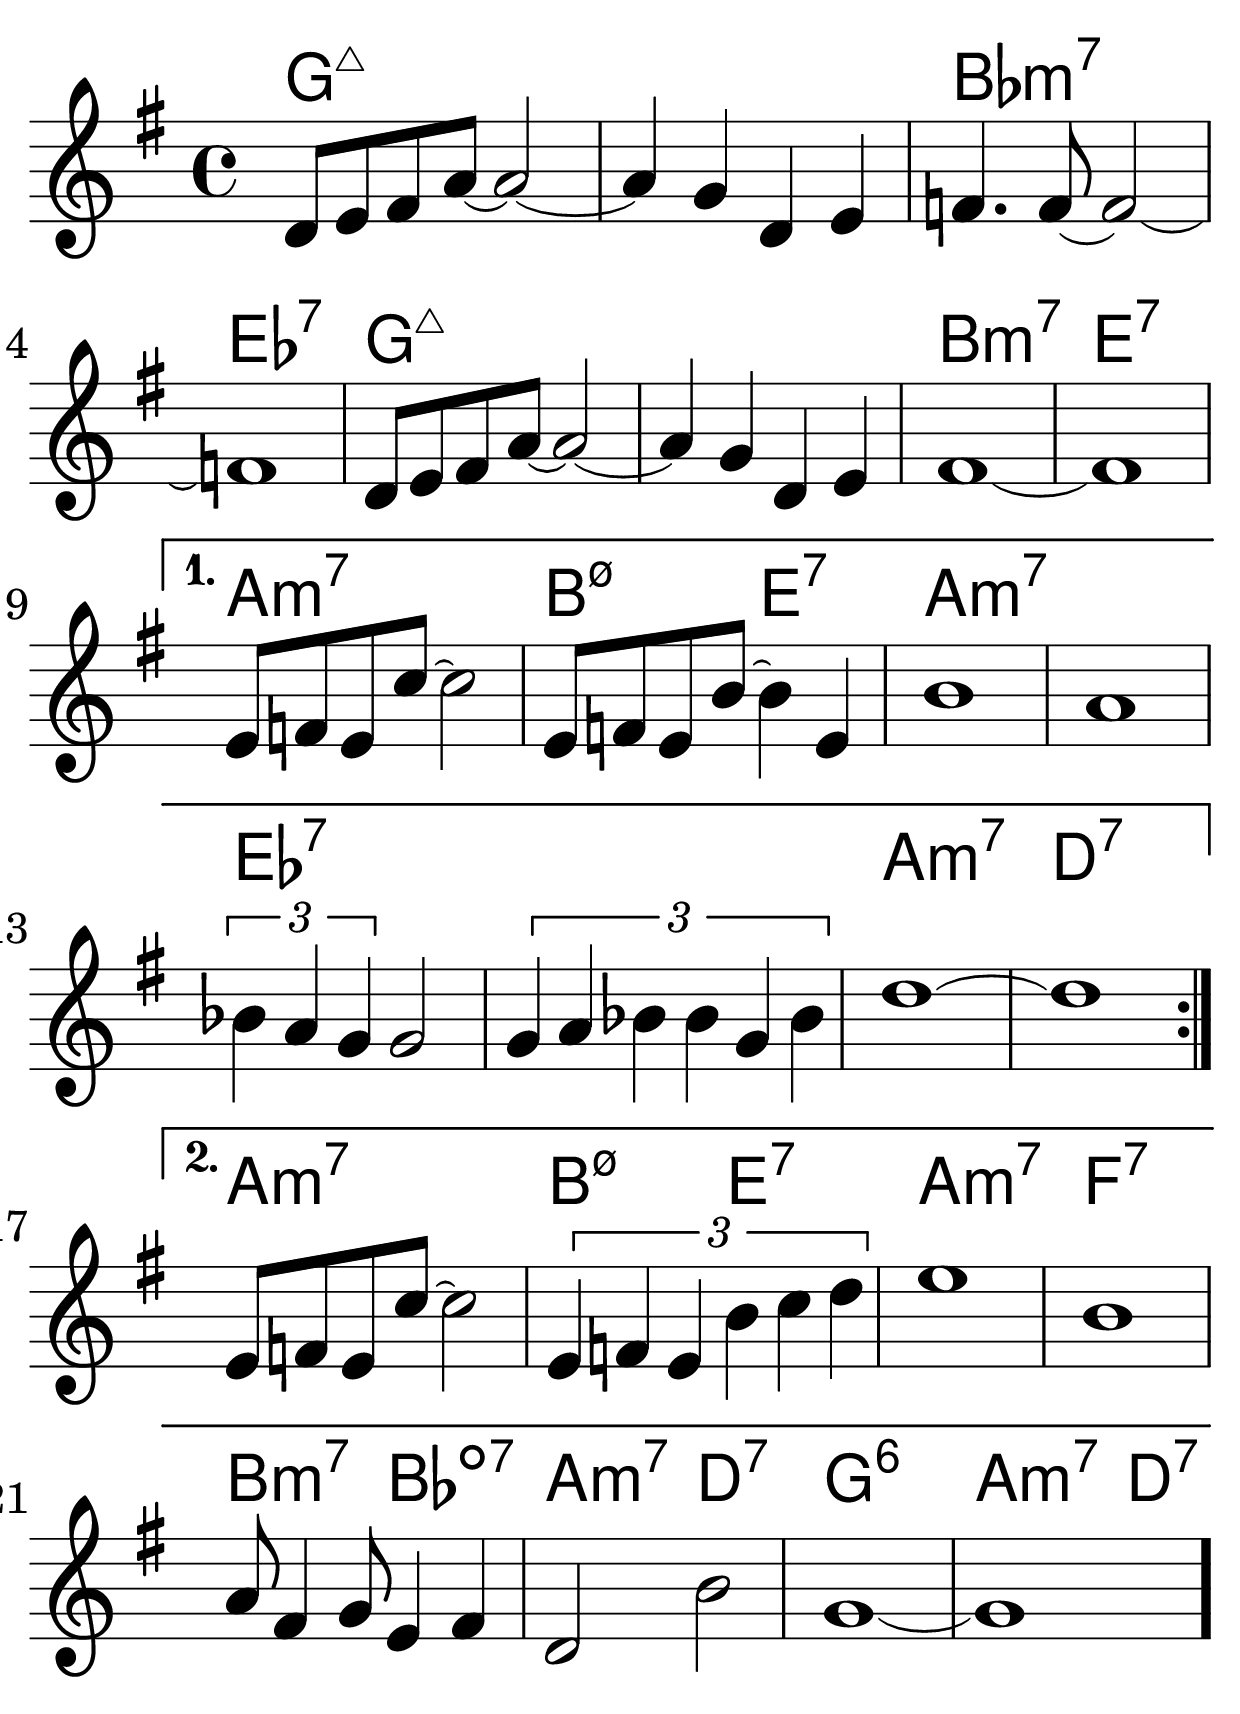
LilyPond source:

\version "2.24.1"

\include "page.ly"
\include "swing.ly"

\header {
  title = "Out of Nowhere"
  composer = "Johnny Green"
}

% NOTE: See `https://music.stackexchange.com/questions/113428/midi-count-in-with-lilypond`.
% NOTE: See `https://lilypond.org/doc/v2.23/Documentation/notation/enhancing-midi-output`.

global = {
  \time 4/4
  \key g \major
}

count_in = \new DrumStaff {
  \global
  \drummode
  {
    cl4 cl  cl  cl  |
  }
}

music = \new Staff \with { midiInstrument = "muted trumpet" } {
  \global
  \clef treble
  \relative c'
  \repeat volta 2
  {
    % ------+-------|-------+-------|-------+-------|-------+-------|
    d8      e       fis     a ~     a2 ~                            |
    a4              g               d               e               |
    f4.                     f8 ~    f2~                             |
    f1                                                              |
    d8      e       fis     a ~     a2 ~                            |
    a4              g               d               e               |
    fis1 ~                                                          |
    fis1                                                            |
    \alternative {
      \volta 1 {
        % ------+-------|-------+-------|-------+-------|-------+-------|
        e8      f       e       c' ~    c2                              |
        e,8     f       e       b' ~    b4              e,              |
        b'1                                                             |
        a1                                                              |
        \tuplet 3/2 { bes4 a g }        g2                              |
        \tuplet 3/2 { g4 a bes bes g bes }                              |
        d1 ~                                                            |
        d1                                                              |
      }
      \volta 2 {
        % ------+-------|-------+-------|-------+-------|-------+-------|
        e,8     f       e       c' ~    c2                              |
        \tuplet 3/2 { e,4 f e b' c d }                                  |
        e1                                                              |
        b                                                               |
        a8      fis4            g8      e4              fis             |
        d2                              b'                              |
        g1 ~                                                            |
        g1                                                        \bar "."
      }
    }
  }
}

chord_names = {
  \new ChordNames {
    % NOTE: See `https://lilypond.org/doc/v2.21/Documentation/notation/common-chord-modifiers`.
    % NOTE: See `https://lilypond.org/doc/v2.21/Documentation/notation/chord-mode#extended-and-altered-chords`.
    \chordmode {
      %-----------+-----------|
      g\breve:7+              |
                              |
      bes1:m7                 |
      ees:7                   |
      g\breve:7+              |
                              |
      b1:m7                   |
      e:7                     |

      a:m7                    |
      b2:m7.5-    e:7         |
      a\breve:m7              |
                              |
      ees:7                   |
      a1:m7                   |
      d:7                     |

      a:m7                    |
      b2:m7.5-    e:7         |
      a1:m7                   |
      f:7                     |
      b2:m7       bes:dim7    |
      a:m7        d:7         |
      g1:6                    |
      a2:m7       d:7         |
    }
  }
}

\score {
  <<
    \chord_names
    \music
  >>
  \layout { }
}

\score {
  \unfoldRepeats
  \applySwing 8 #'(4 3)
  {
    \count_in
    \music
  }
  \midi {
    \tempo 4 = 140
  }
}
